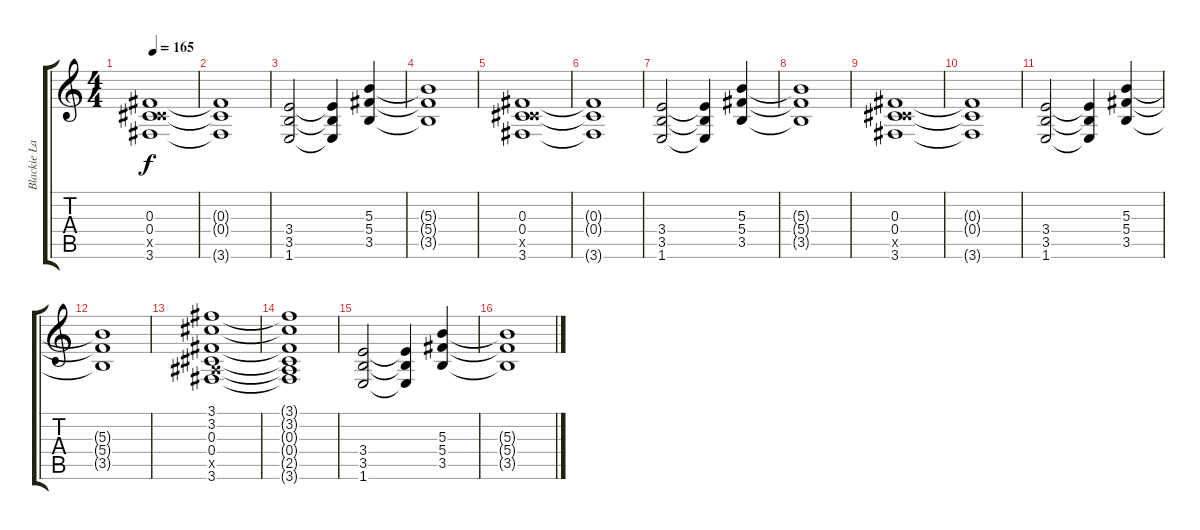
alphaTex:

\track ("Blackie Lawless/Rythmic Guitar" "Blackie La") {instrument electricguitarclean}
\staff {score tabs}
\tuning (Eb4 Bb3 Gb3 Db3 Ab2 Eb2) {hide}
\ts (4 4)
\tempo 165
\clef g2
\ks c
(0.3 0.4 5.5{x} 3.6).1{dy f volume 15 balance 16 instrument overdrivenguitar} |
(0.3{t} 0.4{t} 3.6{t}).1 |
(3.4 3.5 1.6).2 (3.4{t} 3.5{t} 1.6{t}).4 (5.3 5.4 3.5).4 |
(5.3{t} 5.4{t} 3.5{t}).1 |
(0.3 0.4 5.5{x} 3.6).1{volume 15 balance 16 instrument overdrivenguitar} |
(0.3{t} 0.4{t} 3.6{t}).1 |
(3.4 3.5 1.6).2 (3.4{t} 3.5{t} 1.6{t}).4 (5.3 5.4 3.5).4 |
(5.3{t} 5.4{t} 3.5{t}).1 |
(0.3 0.4 5.5{x} 3.6).1{volume 15 balance 16 instrument overdrivenguitar} |
(0.3{t} 0.4{t} 3.6{t}).1 |
(3.4 3.5 1.6).2 (3.4{t} 3.5{t} 1.6{t}).4 (5.3 5.4 3.5).4 |
(5.3{t} 5.4{t} 3.5{t}).1 |
(3.1 3.2 0.3 0.4 2.5{x} 3.6).1{volume 16 balance 0 instrument overdrivenguitar} |
(3.1{t} 3.2{t} 0.3{t} 0.4{t} 2.5{t} 3.6{t}).1 |
(3.4 3.5 1.6).2 (3.4{t} 3.5{t} 1.6{t}).4 (5.3 5.4 3.5).4 |
(5.3{t} 5.4{t} 3.5{t}).1
